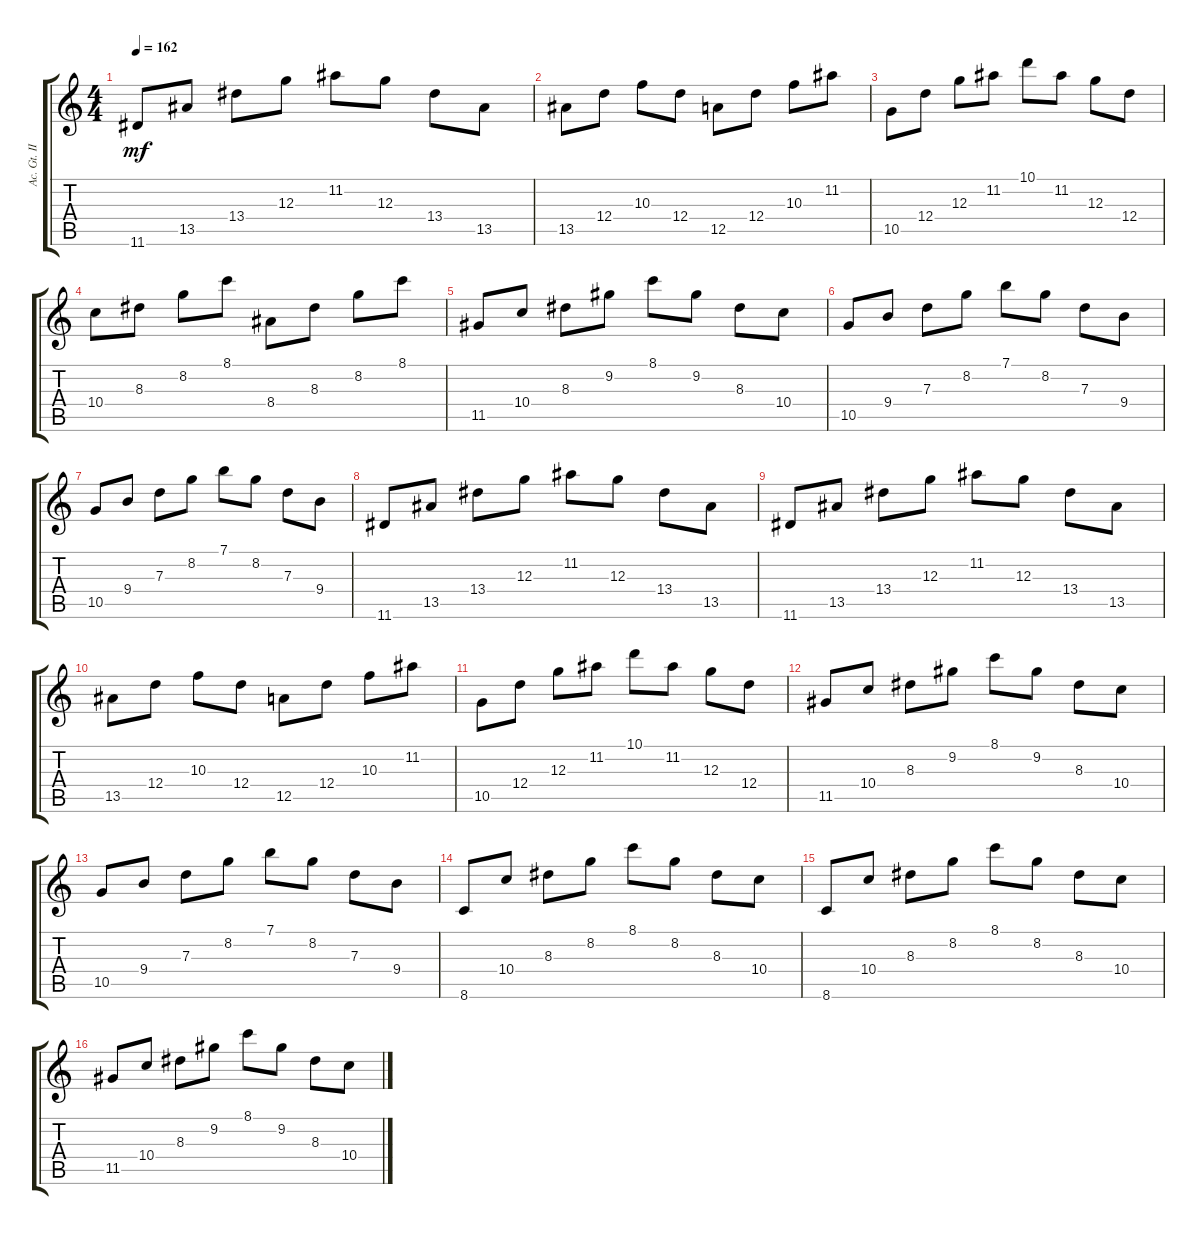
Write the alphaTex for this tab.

\track ("Ac. Gt. III" "Ac. Gt. II") {instrument acousticguitarsteel}
\staff {score tabs}
\tuning (E4 B3 G3 D3 A2 E2) {hide}
\ts (4 4)
\tempo 162
\clef g2
\ks c
11.6.8{dy mf} 13.5.8 13.4.8 12.3.8 11.2.8 12.3.8 13.4.8 13.5.8 |
13.5.8 12.4.8 10.3.8 12.4.8 12.5.8 12.4.8 10.3.8 11.2.8 |
10.5.8 12.4.8 12.3.8 11.2.8 10.1.8 11.2.8 12.3.8 12.4.8 |
10.4.8 8.3.8 8.2.8 8.1.8 8.4.8 8.3.8 8.2.8 8.1.8 |
11.5.8 10.4.8 8.3.8 9.2.8 8.1.8 9.2.8 8.3.8 10.4.8 |
10.5.8 9.4.8 7.3.8 8.2.8 7.1.8 8.2.8 7.3.8 9.4.8 |
10.5.8 9.4.8 7.3.8 8.2.8 7.1.8 8.2.8 7.3.8 9.4.8 |
11.6.8 13.5.8 13.4.8 12.3.8 11.2.8 12.3.8 13.4.8 13.5.8 |
11.6.8 13.5.8 13.4.8 12.3.8 11.2.8 12.3.8 13.4.8 13.5.8 |
13.5.8 12.4.8 10.3.8 12.4.8 12.5.8 12.4.8 10.3.8 11.2.8 |
10.5.8 12.4.8 12.3.8 11.2.8 10.1.8 11.2.8 12.3.8 12.4.8 |
11.5.8 10.4.8 8.3.8 9.2.8 8.1.8 9.2.8 8.3.8 10.4.8 |
10.5.8 9.4.8 7.3.8 8.2.8 7.1.8 8.2.8 7.3.8 9.4.8 |
8.6.8 10.4.8 8.3.8 8.2.8 8.1.8 8.2.8 8.3.8 10.4.8 |
8.6.8 10.4.8 8.3.8 8.2.8 8.1.8 8.2.8 8.3.8 10.4.8 |
11.5.8 10.4.8 8.3.8 9.2.8 8.1.8 9.2.8 8.3.8 10.4.8
